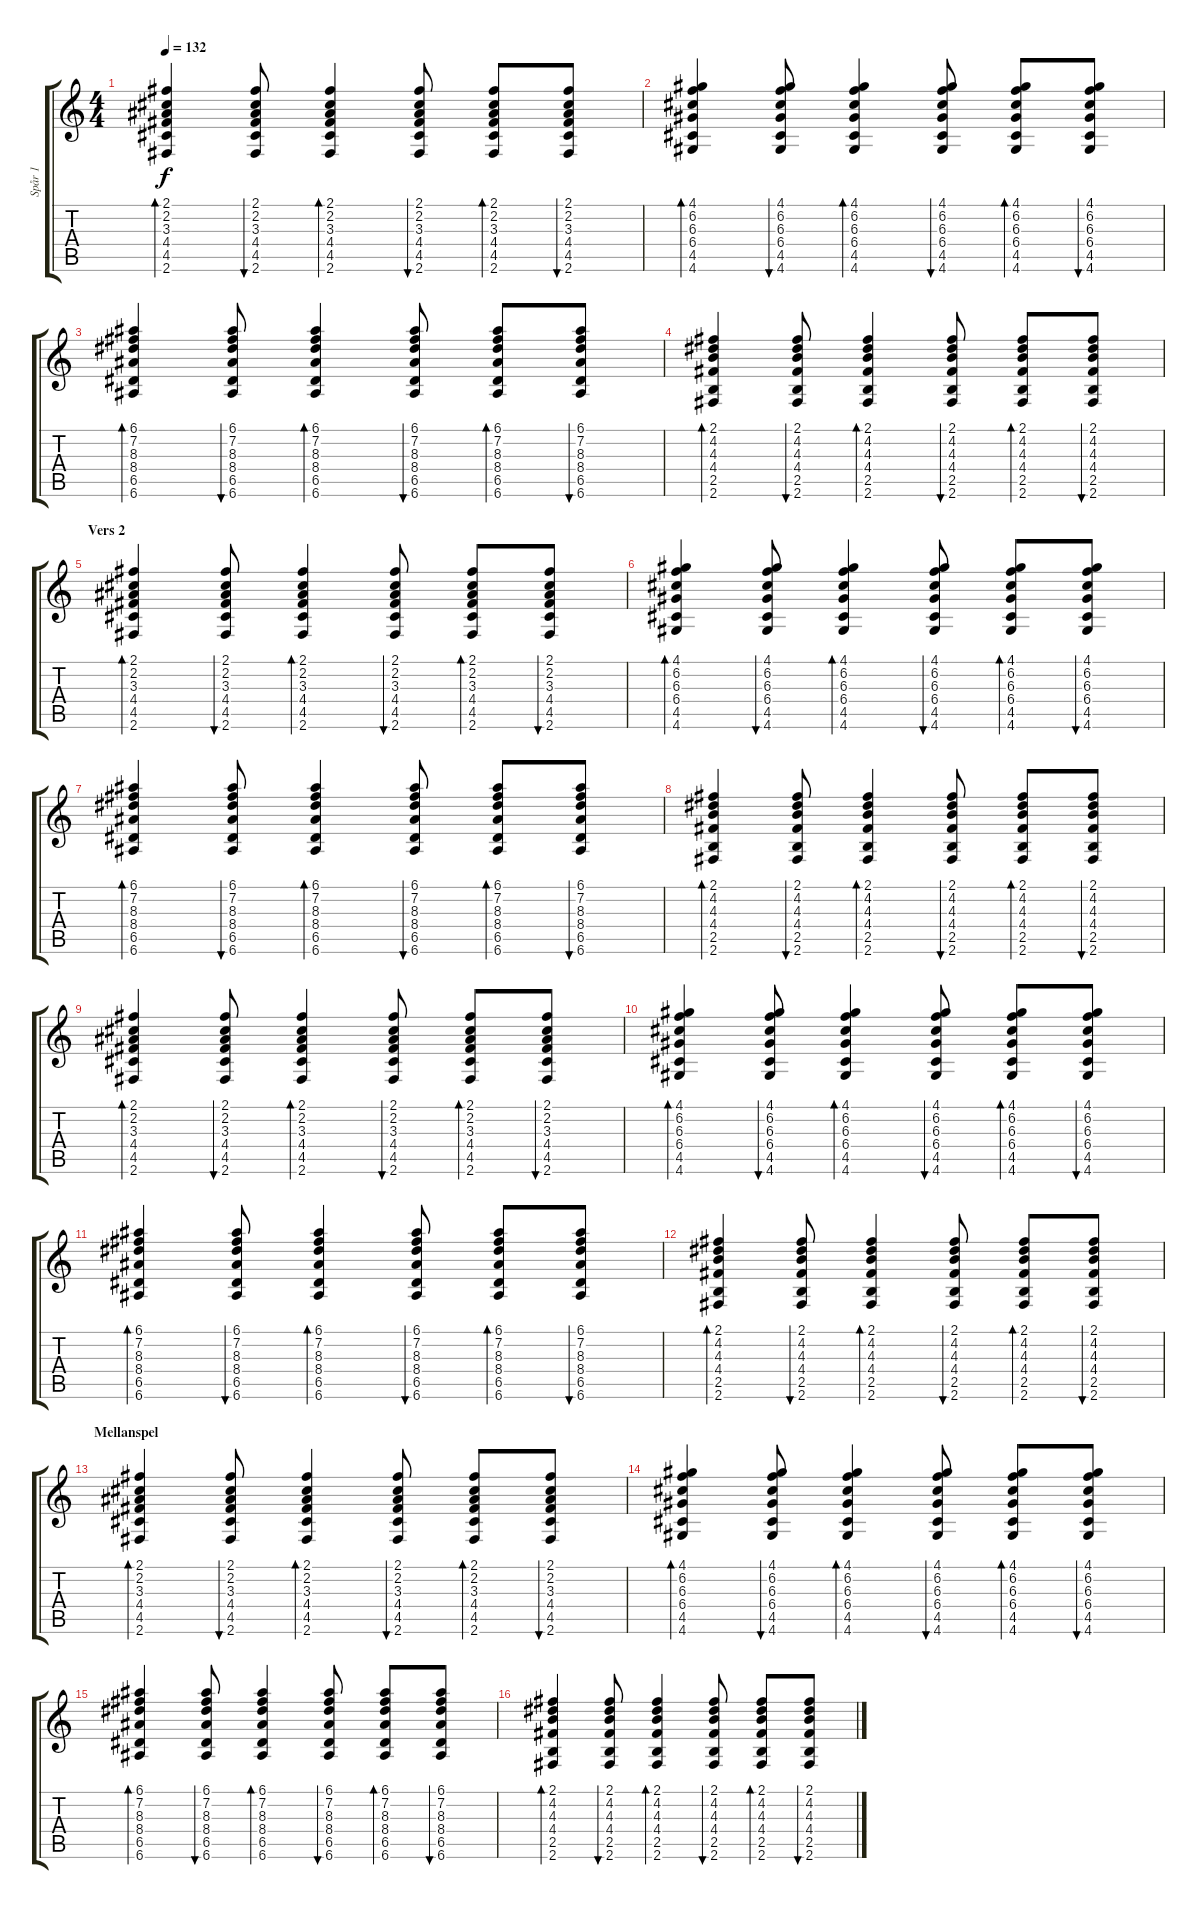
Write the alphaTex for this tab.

\track ("Spår 1" "Spår 1") {instrument electricguitarjazz}
\staff {score tabs}
\tuning (E4 B3 G3 D3 A2 E2) {hide}
\ts (4 4)
\tempo 132
\clef g2
\ks c
(2.1 2.2 3.3 4.4 4.5 2.6).4{bd 60 dy f} (2.1 2.2 3.3 4.4 4.5 2.6).8{bu 120} (2.1 2.2 3.3 4.4 4.5 2.6).4{bd 120} (2.1 2.2 3.3 4.4 4.5 2.6).8{bu 60} (2.1 2.2 3.3 4.4 4.5 2.6).8{bd 60} (2.1 2.2 3.3 4.4 4.5 2.6).8{bu 60} |
(4.1 6.2 6.3 6.4 4.5 4.6).4{bd 60} (4.1 6.2 6.3 6.4 4.5 4.6).8{bu 120} (4.1 6.2 6.3 6.4 4.5 4.6).4{bd 120} (4.1 6.2 6.3 6.4 4.5 4.6).8{bu 60} (4.1 6.2 6.3 6.4 4.5 4.6).8{bd 60} (4.1 6.2 6.3 6.4 4.5 4.6).8{bu 60} |
(6.1 7.2 8.3 8.4 6.5 6.6).4{bd 60} (6.1 7.2 8.3 8.4 6.5 6.6).8{bu 120} (6.1 7.2 8.3 8.4 6.5 6.6).4{bd 120} (6.1 7.2 8.3 8.4 6.5 6.6).8{bu 60} (6.1 7.2 8.3 8.4 6.5 6.6).8{bd 60} (6.1 7.2 8.3 8.4 6.5 6.6).8{bu 60} |
(2.1 4.2 4.3 4.4 2.5 2.6).4{bd 60} (2.1 4.2 4.3 4.4 2.5 2.6).8{bu 120} (2.1 4.2 4.3 4.4 2.5 2.6).4{bd 120} (2.1 4.2 4.3 4.4 2.5 2.6).8{bu 60} (2.1 4.2 4.3 4.4 2.5 2.6).8{bd 60} (2.1 4.2 4.3 4.4 2.5 2.6).8{bu 60} |
\section ("" "Vers 2")
(2.1 2.2 3.3 4.4 4.5 2.6).4{bd 60} (2.1 2.2 3.3 4.4 4.5 2.6).8{bu 120} (2.1 2.2 3.3 4.4 4.5 2.6).4{bd 120} (2.1 2.2 3.3 4.4 4.5 2.6).8{bu 60} (2.1 2.2 3.3 4.4 4.5 2.6).8{bd 60} (2.1 2.2 3.3 4.4 4.5 2.6).8{bu 60} |
(4.1 6.2 6.3 6.4 4.5 4.6).4{bd 60} (4.1 6.2 6.3 6.4 4.5 4.6).8{bu 120} (4.1 6.2 6.3 6.4 4.5 4.6).4{bd 120} (4.1 6.2 6.3 6.4 4.5 4.6).8{bu 60} (4.1 6.2 6.3 6.4 4.5 4.6).8{bd 60} (4.1 6.2 6.3 6.4 4.5 4.6).8{bu 60} |
(6.1 7.2 8.3 8.4 6.5 6.6).4{bd 60} (6.1 7.2 8.3 8.4 6.5 6.6).8{bu 120} (6.1 7.2 8.3 8.4 6.5 6.6).4{bd 120} (6.1 7.2 8.3 8.4 6.5 6.6).8{bu 60} (6.1 7.2 8.3 8.4 6.5 6.6).8{bd 60} (6.1 7.2 8.3 8.4 6.5 6.6).8{bu 60} |
(2.1 4.2 4.3 4.4 2.5 2.6).4{bd 60} (2.1 4.2 4.3 4.4 2.5 2.6).8{bu 120} (2.1 4.2 4.3 4.4 2.5 2.6).4{bd 120} (2.1 4.2 4.3 4.4 2.5 2.6).8{bu 60} (2.1 4.2 4.3 4.4 2.5 2.6).8{bd 60} (2.1 4.2 4.3 4.4 2.5 2.6).8{bu 60} |
(2.1 2.2 3.3 4.4 4.5 2.6).4{bd 60} (2.1 2.2 3.3 4.4 4.5 2.6).8{bu 120} (2.1 2.2 3.3 4.4 4.5 2.6).4{bd 120} (2.1 2.2 3.3 4.4 4.5 2.6).8{bu 60} (2.1 2.2 3.3 4.4 4.5 2.6).8{bd 60} (2.1 2.2 3.3 4.4 4.5 2.6).8{bu 60} |
(4.1 6.2 6.3 6.4 4.5 4.6).4{bd 60} (4.1 6.2 6.3 6.4 4.5 4.6).8{bu 120} (4.1 6.2 6.3 6.4 4.5 4.6).4{bd 120} (4.1 6.2 6.3 6.4 4.5 4.6).8{bu 60} (4.1 6.2 6.3 6.4 4.5 4.6).8{bd 60} (4.1 6.2 6.3 6.4 4.5 4.6).8{bu 60} |
(6.1 7.2 8.3 8.4 6.5 6.6).4{bd 60} (6.1 7.2 8.3 8.4 6.5 6.6).8{bu 120} (6.1 7.2 8.3 8.4 6.5 6.6).4{bd 120} (6.1 7.2 8.3 8.4 6.5 6.6).8{bu 60} (6.1 7.2 8.3 8.4 6.5 6.6).8{bd 60} (6.1 7.2 8.3 8.4 6.5 6.6).8{bu 60} |
(2.1 4.2 4.3 4.4 2.5 2.6).4{bd 60} (2.1 4.2 4.3 4.4 2.5 2.6).8{bu 120} (2.1 4.2 4.3 4.4 2.5 2.6).4{bd 120} (2.1 4.2 4.3 4.4 2.5 2.6).8{bu 60} (2.1 4.2 4.3 4.4 2.5 2.6).8{bd 60} (2.1 4.2 4.3 4.4 2.5 2.6).8{bu 60} |
\section ("" "Mellanspel")
(2.1 2.2 3.3 4.4 4.5 2.6).4{bd 60} (2.1 2.2 3.3 4.4 4.5 2.6).8{bu 120} (2.1 2.2 3.3 4.4 4.5 2.6).4{bd 120} (2.1 2.2 3.3 4.4 4.5 2.6).8{bu 60} (2.1 2.2 3.3 4.4 4.5 2.6).8{bd 60} (2.1 2.2 3.3 4.4 4.5 2.6).8{bu 60} |
(4.1 6.2 6.3 6.4 4.5 4.6).4{bd 60} (4.1 6.2 6.3 6.4 4.5 4.6).8{bu 120} (4.1 6.2 6.3 6.4 4.5 4.6).4{bd 120} (4.1 6.2 6.3 6.4 4.5 4.6).8{bu 60} (4.1 6.2 6.3 6.4 4.5 4.6).8{bd 60} (4.1 6.2 6.3 6.4 4.5 4.6).8{bu 60} |
(6.1 7.2 8.3 8.4 6.5 6.6).4{bd 60} (6.1 7.2 8.3 8.4 6.5 6.6).8{bu 120} (6.1 7.2 8.3 8.4 6.5 6.6).4{bd 120} (6.1 7.2 8.3 8.4 6.5 6.6).8{bu 60} (6.1 7.2 8.3 8.4 6.5 6.6).8{bd 60} (6.1 7.2 8.3 8.4 6.5 6.6).8{bu 60} |
(2.1 4.2 4.3 4.4 2.5 2.6).4{bd 60} (2.1 4.2 4.3 4.4 2.5 2.6).8{bu 120} (2.1 4.2 4.3 4.4 2.5 2.6).4{bd 120} (2.1 4.2 4.3 4.4 2.5 2.6).8{bu 60} (2.1 4.2 4.3 4.4 2.5 2.6).8{bd 60} (2.1 4.2 4.3 4.4 2.5 2.6).8{bu 60}
